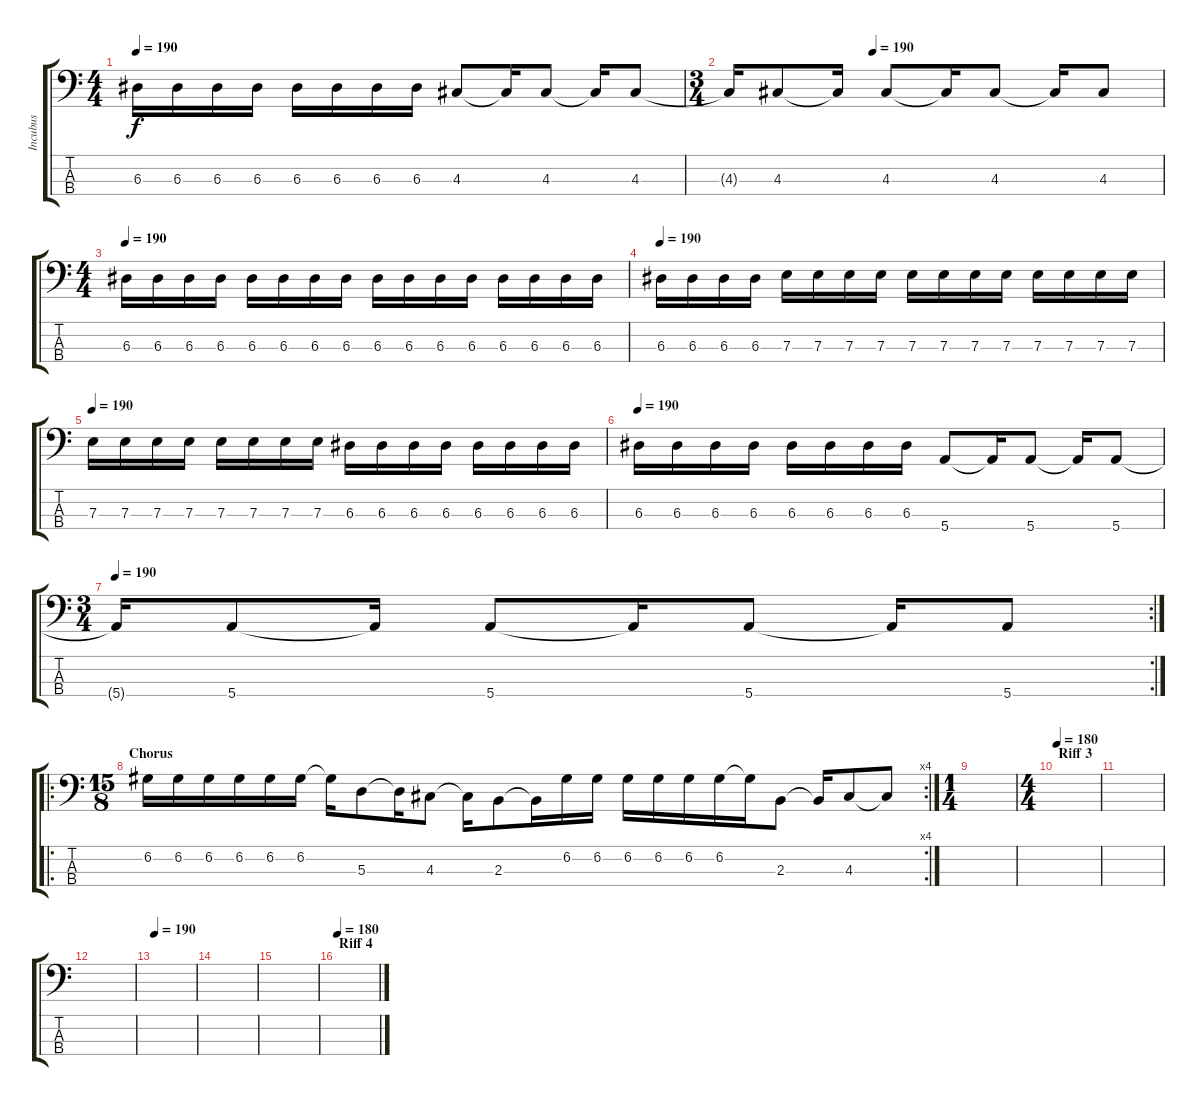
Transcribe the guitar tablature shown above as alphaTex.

\track ("Incubus" "Incubus") {instrument electricbassfinger}
\staff {score tabs}
\tuning (G2 D2 A1 E1) {hide}
\ts (4 4)
\tempo 190
\clef f4
\ks c
6.3.16{dy f} 6.3.16 6.3.16 6.3.16 6.3.16 6.3.16 6.3.16 6.3.16 4.3.8 4.3{t}.16 4.3.8 4.3{t}.16 4.3.8 |
\ts (3 4)
\tempo (190 0.3333333333333333)
4.3{t}.16 4.3.8 4.3{t}.16 4.3.8 4.3{t}.16 4.3.8 4.3{t}.16 4.3.8 |
\ts (4 4)
\tempo 190
6.3.16 6.3.16 6.3.16 6.3.16 6.3.16 6.3.16 6.3.16 6.3.16 6.3.16 6.3.16 6.3.16 6.3.16 6.3.16 6.3.16 6.3.16 6.3.16 |
\tempo 190
6.3.16 6.3.16 6.3.16 6.3.16 7.3.16 7.3.16 7.3.16 7.3.16 7.3.16 7.3.16 7.3.16 7.3.16 7.3.16 7.3.16 7.3.16 7.3.16 |
\tempo 190
7.3.16 7.3.16 7.3.16 7.3.16 7.3.16 7.3.16 7.3.16 7.3.16 6.3.16 6.3.16 6.3.16 6.3.16 6.3.16 6.3.16 6.3.16 6.3.16 |
\tempo 190
6.3.16 6.3.16 6.3.16 6.3.16 6.3.16 6.3.16 6.3.16 6.3.16 5.4.8 5.4{t}.16 5.4.8 5.4{t}.16 5.4.8 |
\rc 2
\ts (3 4)
\tempo 190
5.4{t}.16 5.4.8 5.4{t}.16 5.4.8 5.4{t}.16 5.4.8 5.4{t}.16 5.4.8 |
\ro
\rc 4
\ts (15 8)
\section ("" "Chorus")
6.2.16 6.2.16 6.2.16 6.2.16 6.2.16 6.2.16 6.2{t}.16 5.3.8 5.3{t}.16 4.3.8 4.3{t}.16 2.3.8 2.3{t}.16 6.2.16 6.2.16 6.2.16 6.2.16 6.2.16 6.2.16 6.2{t}.16 2.3.8 2.3{t}.16 4.3.8 4.3{t}.8 |
\ts (1 4)
|
\ts (4 4)
\section ("" "Riff 3")
\tempo 180
|
|
|
\tempo 190
|
|
|
\section ("" "Riff 4")
\tempo 180
